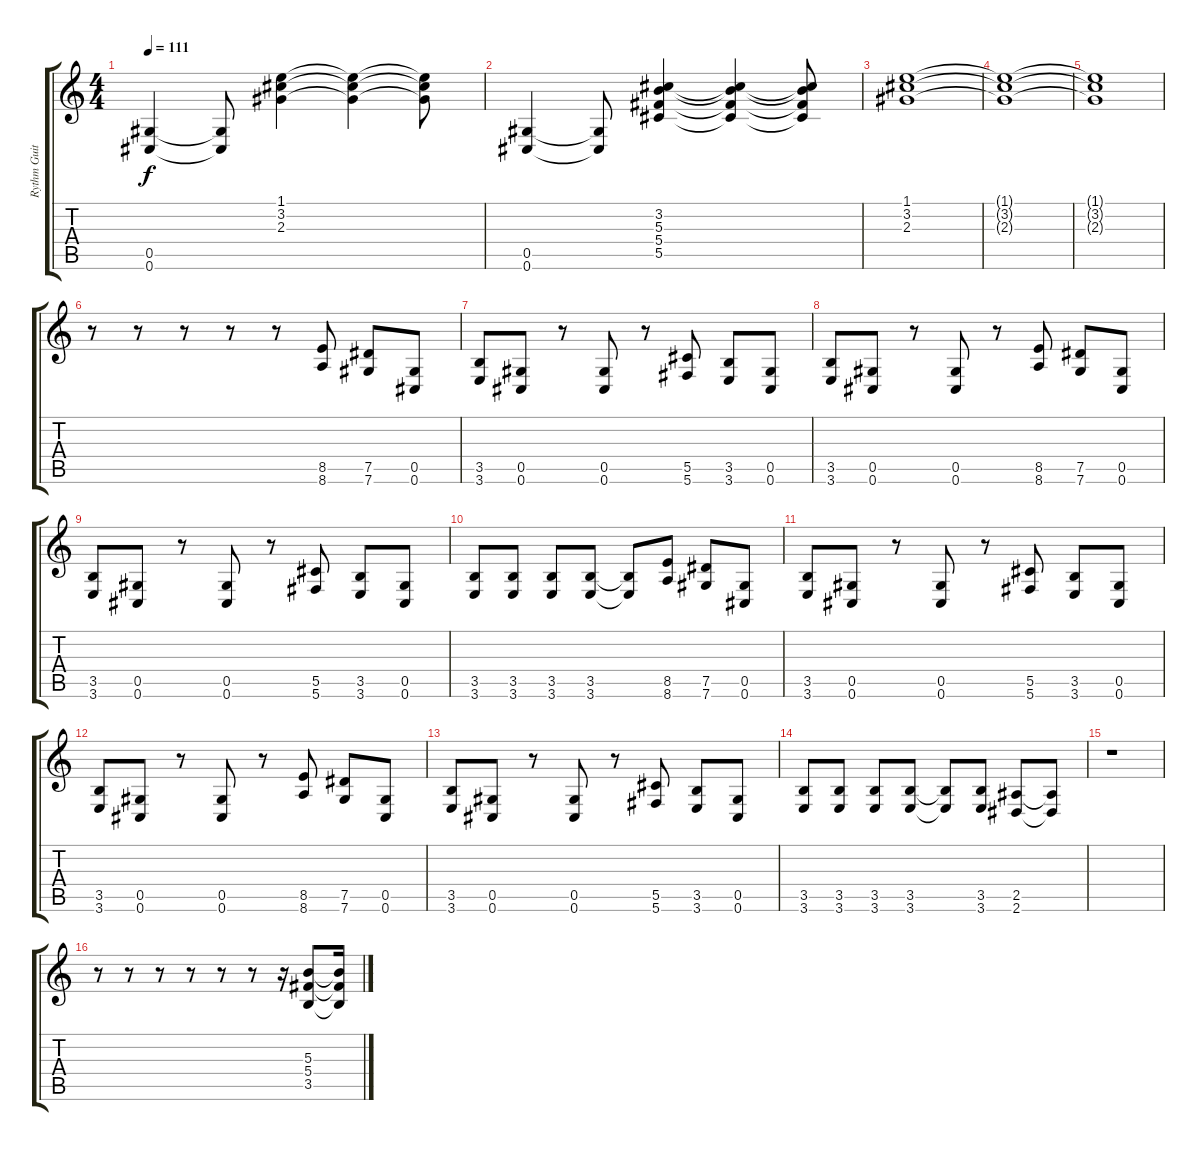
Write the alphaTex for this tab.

\track ("Rythm Guitar" "Rythm Guit") {instrument overdrivenguitar}
\staff {score tabs}
\tuning (Eb4 Bb3 Gb3 Db3 Ab2 Db2) {hide}
\ts (4 4)
\tempo 111
\clef g2
\ks c
(0.5 0.6).4{dy f} (0.5{t} 0.6{t}).8 (1.1 3.2 2.3).4 (1.1{t} 3.2{t} 2.3{t}).4 (1.1{t} 3.2{t} 2.3{t}).8 |
(0.5 0.6).4 (0.5{t} 0.6{t}).8 (3.2 5.3 5.4 5.5).4 (3.2{t} 5.3{t} 5.4{t} 5.5{t}).4 (3.2{t} 5.3{t} 5.4{t} 5.5{t}).8 |
(1.1 3.2 2.3).1{volume 2} |
(1.1{t} 3.2{t} 2.3{t}).1 |
(1.1{t} 3.2{t} 2.3{t}).1 |
r.8{volume 16} r.8 r.8 r.8 r.8 (8.5 8.6).8 (7.5 7.6).8 (0.5 0.6).8 |
(3.5 3.6).8 (0.5 0.6).8 r.8 (0.5 0.6).8 r.8 (5.5 5.6).8 (3.5 3.6).8 (0.5 0.6).8 |
(3.5 3.6).8 (0.5 0.6).8 r.8 (0.5 0.6).8 r.8 (8.5 8.6).8 (7.5 7.6).8 (0.5 0.6).8 |
(3.5 3.6).8 (0.5 0.6).8 r.8 (0.5 0.6).8 r.8 (5.5 5.6).8 (3.5 3.6).8 (0.5 0.6).8 |
(3.5 3.6).8 (3.5 3.6).8 (3.5 3.6).8 (3.5 3.6).8 (3.5{t} 3.6{t}).8 (8.5 8.6).8 (7.5 7.6).8 (0.5 0.6).8 |
(3.5 3.6).8 (0.5 0.6).8 r.8 (0.5 0.6).8 r.8 (5.5 5.6).8 (3.5 3.6).8 (0.5 0.6).8 |
(3.5 3.6).8 (0.5 0.6).8 r.8 (0.5 0.6).8 r.8 (8.5 8.6).8 (7.5 7.6).8 (0.5 0.6).8 |
(3.5 3.6).8 (0.5 0.6).8 r.8 (0.5 0.6).8 r.8 (5.5 5.6).8 (3.5 3.6).8 (0.5 0.6).8 |
(3.5 3.6).8 (3.5 3.6).8 (3.5 3.6).8 (3.5 3.6).8 (3.5{t} 3.6{t}).8 (3.5 3.6).8 (2.5 2.6).8 (2.5{t} 2.6{t}).8 |
r.1 |
r.8 r.8 r.8 r.8 r.8 r.8 r.16 (5.3 5.4 3.5).8 (5.3{t} 5.4{t} 3.5{t}).16
